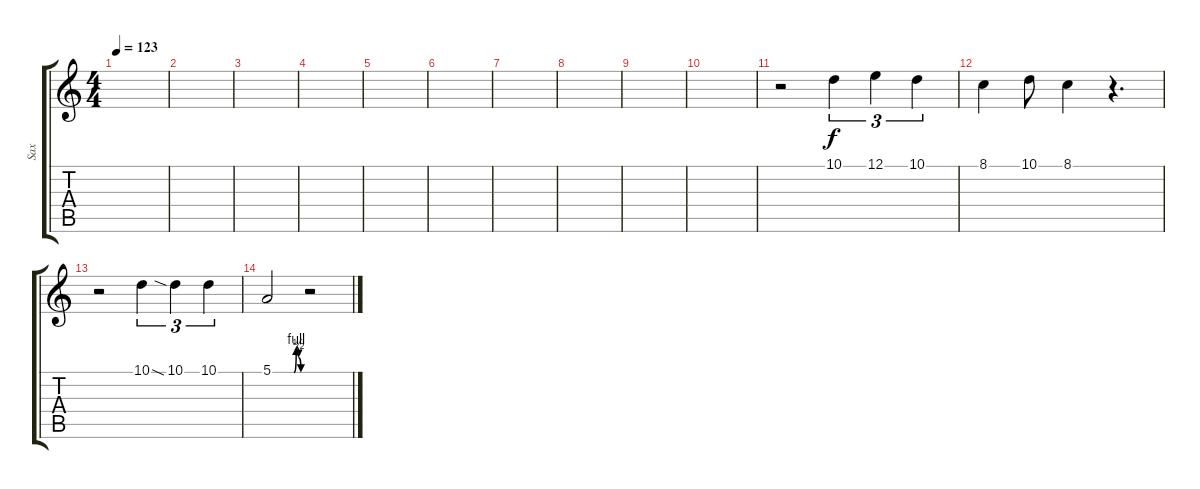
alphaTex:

\track ("Sax" "Sax") {instrument altosax}
\staff {score tabs}
\tuning (E4 B3 G3 D3 A2 E2) {hide}
\ts (4 4)
\tempo 123
\clef g2
\ks c
|
|
|
|
|
|
|
|
|
|
r.2 10.1.4{tu (3 2)} 12.1.4{tu (3 2)} 10.1.4{tu (3 2)} |
8.1.4 10.1.8 8.1.4 r.4{d} |
r.2 10.1.4{tu (3 2)} 10.1{sia}.4{tu (3 2)} 10.1.4{tu (3 2)} |
5.1{be (custom 0 0 45 0 50 4 55 2 60 0)}.2 r.2
